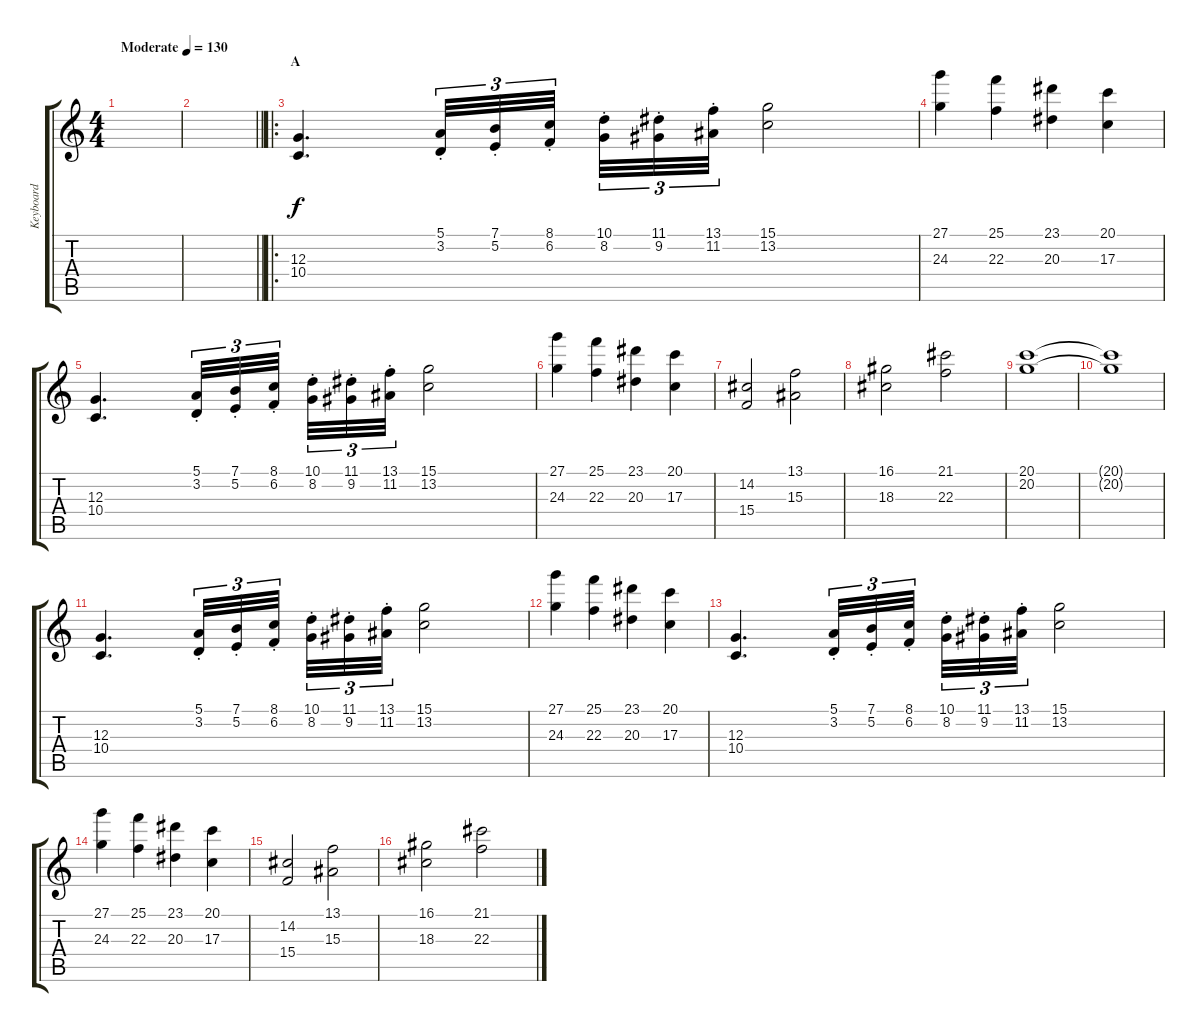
\track ("Keyboard" "Keyboard") {instrument stringensemble1}
\staff {score tabs}
\tuning (E4 B3 G3 D3 A2 E2) {hide}
\ts (4 4)
\tempo (130 "Moderate")
\clef g2
\ks c
|
\barLineRight lightlight
|
\ro
\section ("" "A")
(12.3 10.4).4{d} (5.1{st} 3.2{st}).32{tu (3 2)} (7.1{st} 5.2{st}).32{tu (3 2)} (8.1{st} 6.2{st}).32{tu (3 2) beam splitsecondary} (10.1{st} 8.2{st}).32{tu (3 2)} (11.1{st} 9.2{st}).32{tu (3 2)} (13.1{st} 11.2{st}).32{tu (3 2)} (15.1 13.2).2 |
(27.1 24.3).4 (25.1 22.3).4 (23.1 20.3).4 (20.1 17.3).4 |
(12.3 10.4).4{d} (5.1{st} 3.2{st}).32{tu (3 2)} (7.1{st} 5.2{st}).32{tu (3 2)} (8.1{st} 6.2{st}).32{tu (3 2) beam splitsecondary} (10.1{st} 8.2{st}).32{tu (3 2)} (11.1{st} 9.2{st}).32{tu (3 2)} (13.1{st} 11.2{st}).32{tu (3 2)} (15.1 13.2).2 |
(27.1 24.3).4 (25.1 22.3).4 (23.1 20.3).4 (20.1 17.3).4 |
(14.2 15.4).2 (13.1 15.3).2 |
(16.1 18.3).2 (21.1 22.3).2 |
(20.1 20.2).1 |
(20.1{t} 20.2{t}).1 |
(12.3 10.4).4{d} (5.1{st} 3.2{st}).32{tu (3 2)} (7.1{st} 5.2{st}).32{tu (3 2)} (8.1{st} 6.2{st}).32{tu (3 2) beam splitsecondary} (10.1{st} 8.2{st}).32{tu (3 2)} (11.1{st} 9.2{st}).32{tu (3 2)} (13.1{st} 11.2{st}).32{tu (3 2)} (15.1 13.2).2 |
(27.1 24.3).4 (25.1 22.3).4 (23.1 20.3).4 (20.1 17.3).4 |
(12.3 10.4).4{d} (5.1{st} 3.2{st}).32{tu (3 2)} (7.1{st} 5.2{st}).32{tu (3 2)} (8.1{st} 6.2{st}).32{tu (3 2) beam splitsecondary} (10.1{st} 8.2{st}).32{tu (3 2)} (11.1{st} 9.2{st}).32{tu (3 2)} (13.1{st} 11.2{st}).32{tu (3 2)} (15.1 13.2).2 |
(27.1 24.3).4 (25.1 22.3).4 (23.1 20.3).4 (20.1 17.3).4 |
(14.2 15.4).2 (13.1 15.3).2 |
(16.1 18.3).2 (21.1 22.3).2
